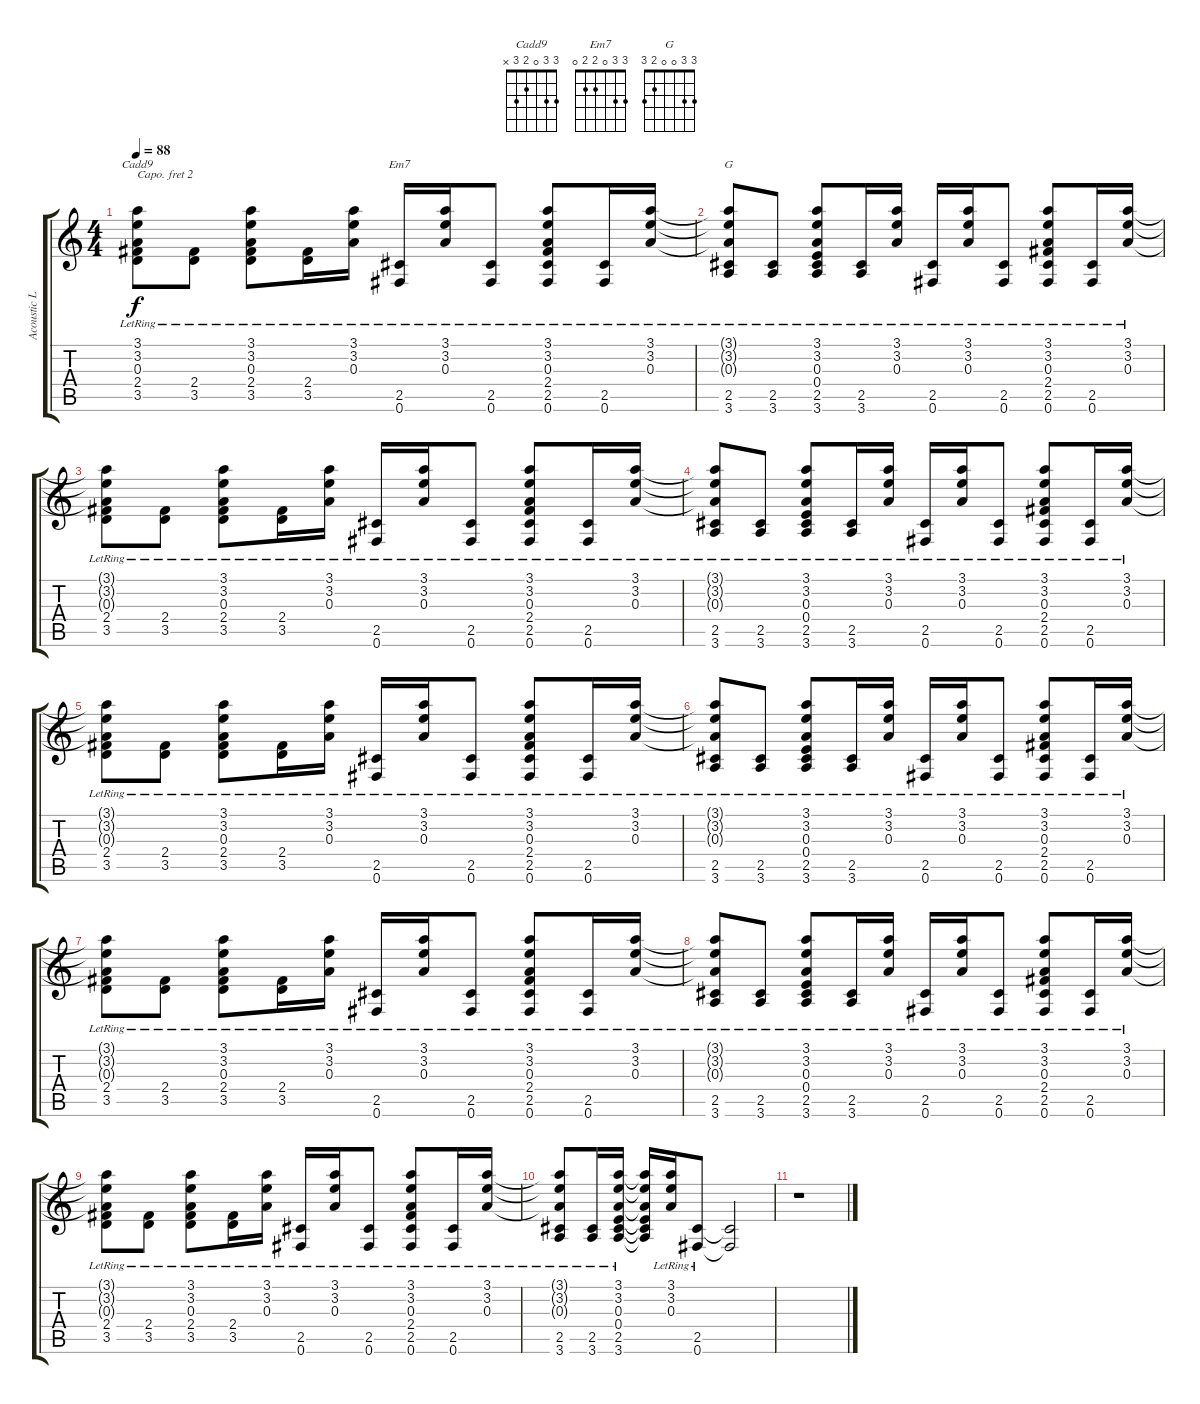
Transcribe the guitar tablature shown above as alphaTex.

\track ("Acoustic Lead Guitar" "Acoustic L") {instrument acousticguitarsteel}
\staff {score tabs}
\capo 2
\tuning (E4 B3 G3 D3 A2 E2) {hide}
\chord ("Cadd9" 3 3 0 2 3 x)
\chord ("Em7" 3 3 0 2 2 0)
\chord ("G" 3 3 0 0 2 3)
\ts (4 4)
\tempo 88
\clef g2
\ks c
(3.1{t} 3.2{t} 0.3{t} 2.4{lr} 3.5{lr}).8{ch "Cadd9" dy f} (2.4{lr} 3.5{lr}).8 (3.1{lr} 3.2{lr} 0.3{lr} 2.4{lr} 3.5{lr}).8 (2.4{lr} 3.5{lr}).16 (3.1{lr} 3.2{lr} 0.3{lr}).16 (2.5{lr} 0.6{lr}).16{ch "Em7"} (3.1{lr} 3.2{lr} 0.3{lr}).16 (2.5{lr} 0.6{lr}).8 (3.1{lr} 3.2{lr} 0.3{lr} 2.4{lr} 2.5{lr} 0.6{lr}).8 (2.5{lr} 0.6{lr}).16 (3.1{lr} 3.2{lr} 0.3{lr}).16 |
(3.1{t} 3.2{t} 0.3{t} 2.5{lr} 3.6{lr}).8{ch "G"} (2.5{lr} 3.6{lr}).8 (3.1{lr} 3.2{lr} 0.3{lr} 0.4{lr} 2.5{lr} 3.6{lr}).8 (2.5{lr} 3.6{lr}).16 (3.1{lr} 3.2{lr} 0.3{lr}).16 (2.5{lr} 0.6{lr}).16 (3.1{lr} 3.2{lr} 0.3{lr}).16 (2.5{lr} 0.6{lr}).8 (3.1{lr} 3.2{lr} 0.3{lr} 2.4{lr} 2.5{lr} 0.6{lr}).8 (2.5{lr} 0.6{lr}).16 (3.1{lr} 3.2{lr} 0.3{lr}).16 |
(3.1{t} 3.2{t} 0.3{t} 2.4{lr} 3.5{lr}).8 (2.4{lr} 3.5{lr}).8 (3.1{lr} 3.2{lr} 0.3{lr} 2.4{lr} 3.5{lr}).8 (2.4{lr} 3.5{lr}).16 (3.1{lr} 3.2{lr} 0.3{lr}).16 (2.5{lr} 0.6{lr}).16 (3.1{lr} 3.2{lr} 0.3{lr}).16 (2.5{lr} 0.6{lr}).8 (3.1{lr} 3.2{lr} 0.3{lr} 2.4{lr} 2.5{lr} 0.6{lr}).8 (2.5{lr} 0.6{lr}).16 (3.1{lr} 3.2{lr} 0.3{lr}).16 |
(3.1{t} 3.2{t} 0.3{t} 2.5{lr} 3.6{lr}).8 (2.5{lr} 3.6{lr}).8 (3.1{lr} 3.2{lr} 0.3{lr} 0.4{lr} 2.5{lr} 3.6{lr}).8 (2.5{lr} 3.6{lr}).16 (3.1{lr} 3.2{lr} 0.3{lr}).16 (2.5{lr} 0.6{lr}).16 (3.1{lr} 3.2{lr} 0.3{lr}).16 (2.5{lr} 0.6{lr}).8 (3.1{lr} 3.2{lr} 0.3{lr} 2.4{lr} 2.5{lr} 0.6{lr}).8 (2.5{lr} 0.6{lr}).16 (3.1{lr} 3.2{lr} 0.3{lr}).16 |
(3.1{t} 3.2{t} 0.3{t} 2.4{lr} 3.5{lr}).8 (2.4{lr} 3.5{lr}).8 (3.1{lr} 3.2{lr} 0.3{lr} 2.4{lr} 3.5{lr}).8 (2.4{lr} 3.5{lr}).16 (3.1{lr} 3.2{lr} 0.3{lr}).16 (2.5{lr} 0.6{lr}).16 (3.1{lr} 3.2{lr} 0.3{lr}).16 (2.5{lr} 0.6{lr}).8 (3.1{lr} 3.2{lr} 0.3{lr} 2.4{lr} 2.5{lr} 0.6{lr}).8 (2.5{lr} 0.6{lr}).16 (3.1{lr} 3.2{lr} 0.3{lr}).16 |
(3.1{t} 3.2{t} 0.3{t} 2.5{lr} 3.6{lr}).8 (2.5{lr} 3.6{lr}).8 (3.1{lr} 3.2{lr} 0.3{lr} 0.4{lr} 2.5{lr} 3.6{lr}).8 (2.5{lr} 3.6{lr}).16 (3.1{lr} 3.2{lr} 0.3{lr}).16 (2.5{lr} 0.6{lr}).16 (3.1{lr} 3.2{lr} 0.3{lr}).16 (2.5{lr} 0.6{lr}).8 (3.1{lr} 3.2{lr} 0.3{lr} 2.4{lr} 2.5{lr} 0.6{lr}).8 (2.5{lr} 0.6{lr}).16 (3.1{lr} 3.2{lr} 0.3{lr}).16 |
(3.1{t} 3.2{t} 0.3{t} 2.4{lr} 3.5{lr}).8 (2.4{lr} 3.5{lr}).8 (3.1{lr} 3.2{lr} 0.3{lr} 2.4{lr} 3.5{lr}).8 (2.4{lr} 3.5{lr}).16 (3.1{lr} 3.2{lr} 0.3{lr}).16 (2.5{lr} 0.6{lr}).16 (3.1{lr} 3.2{lr} 0.3{lr}).16 (2.5{lr} 0.6{lr}).8 (3.1{lr} 3.2{lr} 0.3{lr} 2.4{lr} 2.5{lr} 0.6{lr}).8 (2.5{lr} 0.6{lr}).16 (3.1{lr} 3.2{lr} 0.3{lr}).16 |
(3.1{t} 3.2{t} 0.3{t} 2.5{lr} 3.6{lr}).8 (2.5{lr} 3.6{lr}).8 (3.1{lr} 3.2{lr} 0.3{lr} 0.4{lr} 2.5{lr} 3.6{lr}).8 (2.5{lr} 3.6{lr}).16 (3.1{lr} 3.2{lr} 0.3{lr}).16 (2.5{lr} 0.6{lr}).16 (3.1{lr} 3.2{lr} 0.3{lr}).16 (2.5{lr} 0.6{lr}).8 (3.1{lr} 3.2{lr} 0.3{lr} 2.4{lr} 2.5{lr} 0.6{lr}).8 (2.5{lr} 0.6{lr}).16 (3.1{lr} 3.2{lr} 0.3{lr}).16 |
(3.1{t} 3.2{t} 0.3{t} 2.4{lr} 3.5{lr}).8 (2.4{lr} 3.5{lr}).8 (3.1{lr} 3.2{lr} 0.3{lr} 2.4{lr} 3.5{lr}).8 (2.4{lr} 3.5{lr}).16 (3.1{lr} 3.2{lr} 0.3{lr}).16 (2.5{lr} 0.6{lr}).16 (3.1{lr} 3.2{lr} 0.3{lr}).16 (2.5{lr} 0.6{lr}).8 (3.1{lr} 3.2{lr} 0.3{lr} 2.4{lr} 2.5{lr} 0.6{lr}).8 (2.5{lr} 0.6{lr}).16 (3.1{lr} 3.2{lr} 0.3{lr}).16 |
(3.1{t} 3.2{t} 0.3{t} 2.5{lr} 3.6{lr}).8 (2.5{lr} 3.6{lr}).16 (3.1{lr} 3.2{lr} 0.3{lr} 0.4{lr} 2.5{lr} 3.6{lr}).16 (3.1{t} 3.2{t} 0.3{t} 0.4{t} 2.5{t} 3.6{t}).16 (3.1{lr} 3.2{lr} 0.3{lr}).16 (2.5{lr} 0.6{lr}).8 (2.5{t} 0.6{t}).2 |
r.1
